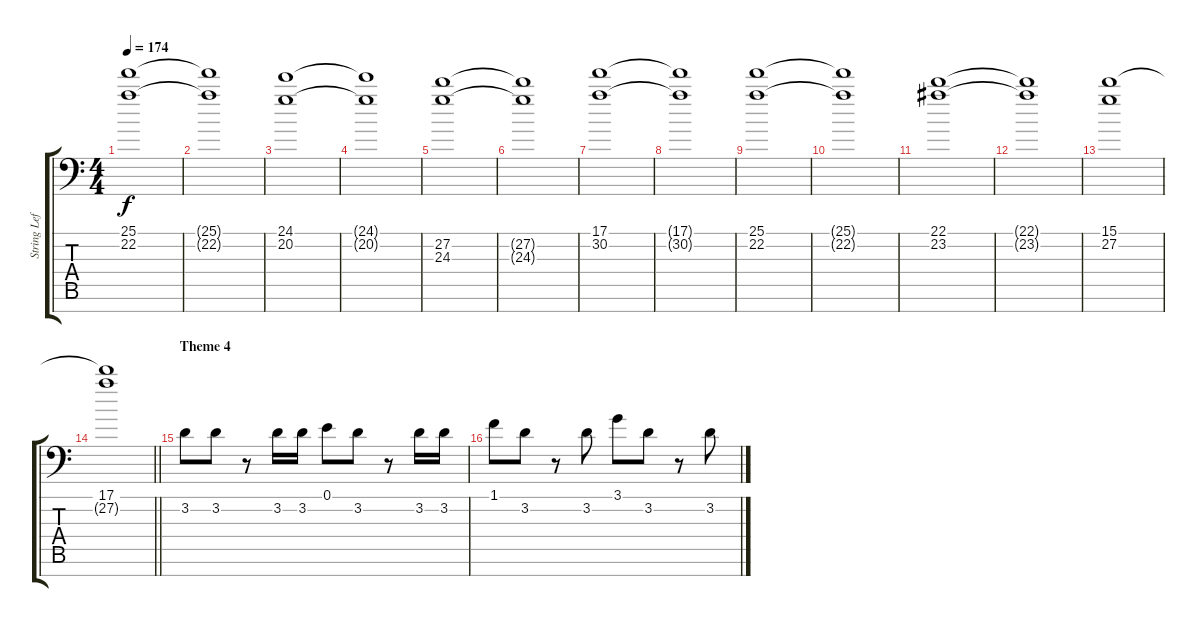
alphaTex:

\track ("String Left" "String Lef") {instrument stringensemble1}
\staff {score tabs}
\tuning (E4 B3 G3 D3 A2 E2 C-1) {hide}
\ts (4 4)
\tempo 174
\clef f4
\ks c
(25.1 22.2).1{dy f} |
(25.1{t} 22.2{t}).1 |
(24.1 20.2).1 |
(24.1{t} 20.2{t}).1 |
(27.2 24.3).1 |
(27.2{t} 24.3{t}).1 |
(17.1 30.2).1 |
(17.1{t} 30.2{t}).1 |
(25.1 22.2).1 |
(25.1{t} 22.2{t}).1 |
(22.1 23.2).1 |
(22.1{t} 23.2{t}).1 |
(15.1 27.2).1 |
\barLineRight lightlight
(17.1 27.2{t}).1 |
\section ("" "Theme 4")
3.2.8 3.2.8 r.8 3.2.16 3.2.16 0.1.8 3.2.8 r.8 3.2.16 3.2.16 |
1.1.8 3.2.8 r.8 3.2.8 3.1.8 3.2.8 r.8 3.2.8
